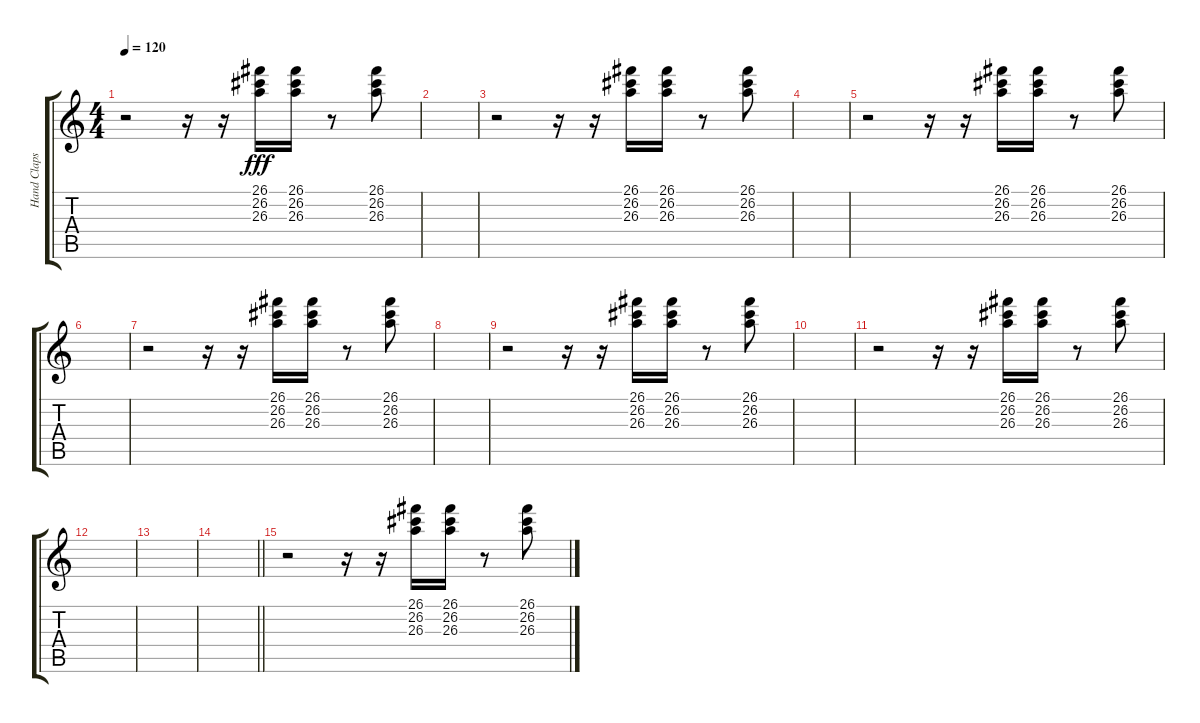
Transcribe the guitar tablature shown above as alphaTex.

\track ("Hand Claps" "Hand Claps") {instrument synthdrum}
\staff {score tabs}
\tuning (E4 B3 G3 D3 A2 E2) {hide}
\ts (4 4)
\tempo 120
\clef g2
\ks c
r.2{dy fff} r.16 r.16 (26.1 26.2 26.3).16 (26.1 26.2 26.3).16 r.8 (26.1 26.2 26.3).8 |
|
r.2 r.16 r.16 (26.1 26.2 26.3).16 (26.1 26.2 26.3).16 r.8 (26.1 26.2 26.3).8 |
|
r.2 r.16 r.16 (26.1 26.2 26.3).16 (26.1 26.2 26.3).16 r.8 (26.1 26.2 26.3).8 |
|
r.2 r.16 r.16 (26.1 26.2 26.3).16 (26.1 26.2 26.3).16 r.8 (26.1 26.2 26.3).8 |
|
r.2 r.16 r.16 (26.1 26.2 26.3).16 (26.1 26.2 26.3).16 r.8 (26.1 26.2 26.3).8 |
|
r.2 r.16 r.16 (26.1 26.2 26.3).16 (26.1 26.2 26.3).16 r.8 (26.1 26.2 26.3).8 |
|
|
\barLineRight lightlight
|
r.2 r.16 r.16 (26.1 26.2 26.3).16 (26.1 26.2 26.3).16 r.8 (26.1 26.2 26.3).8
